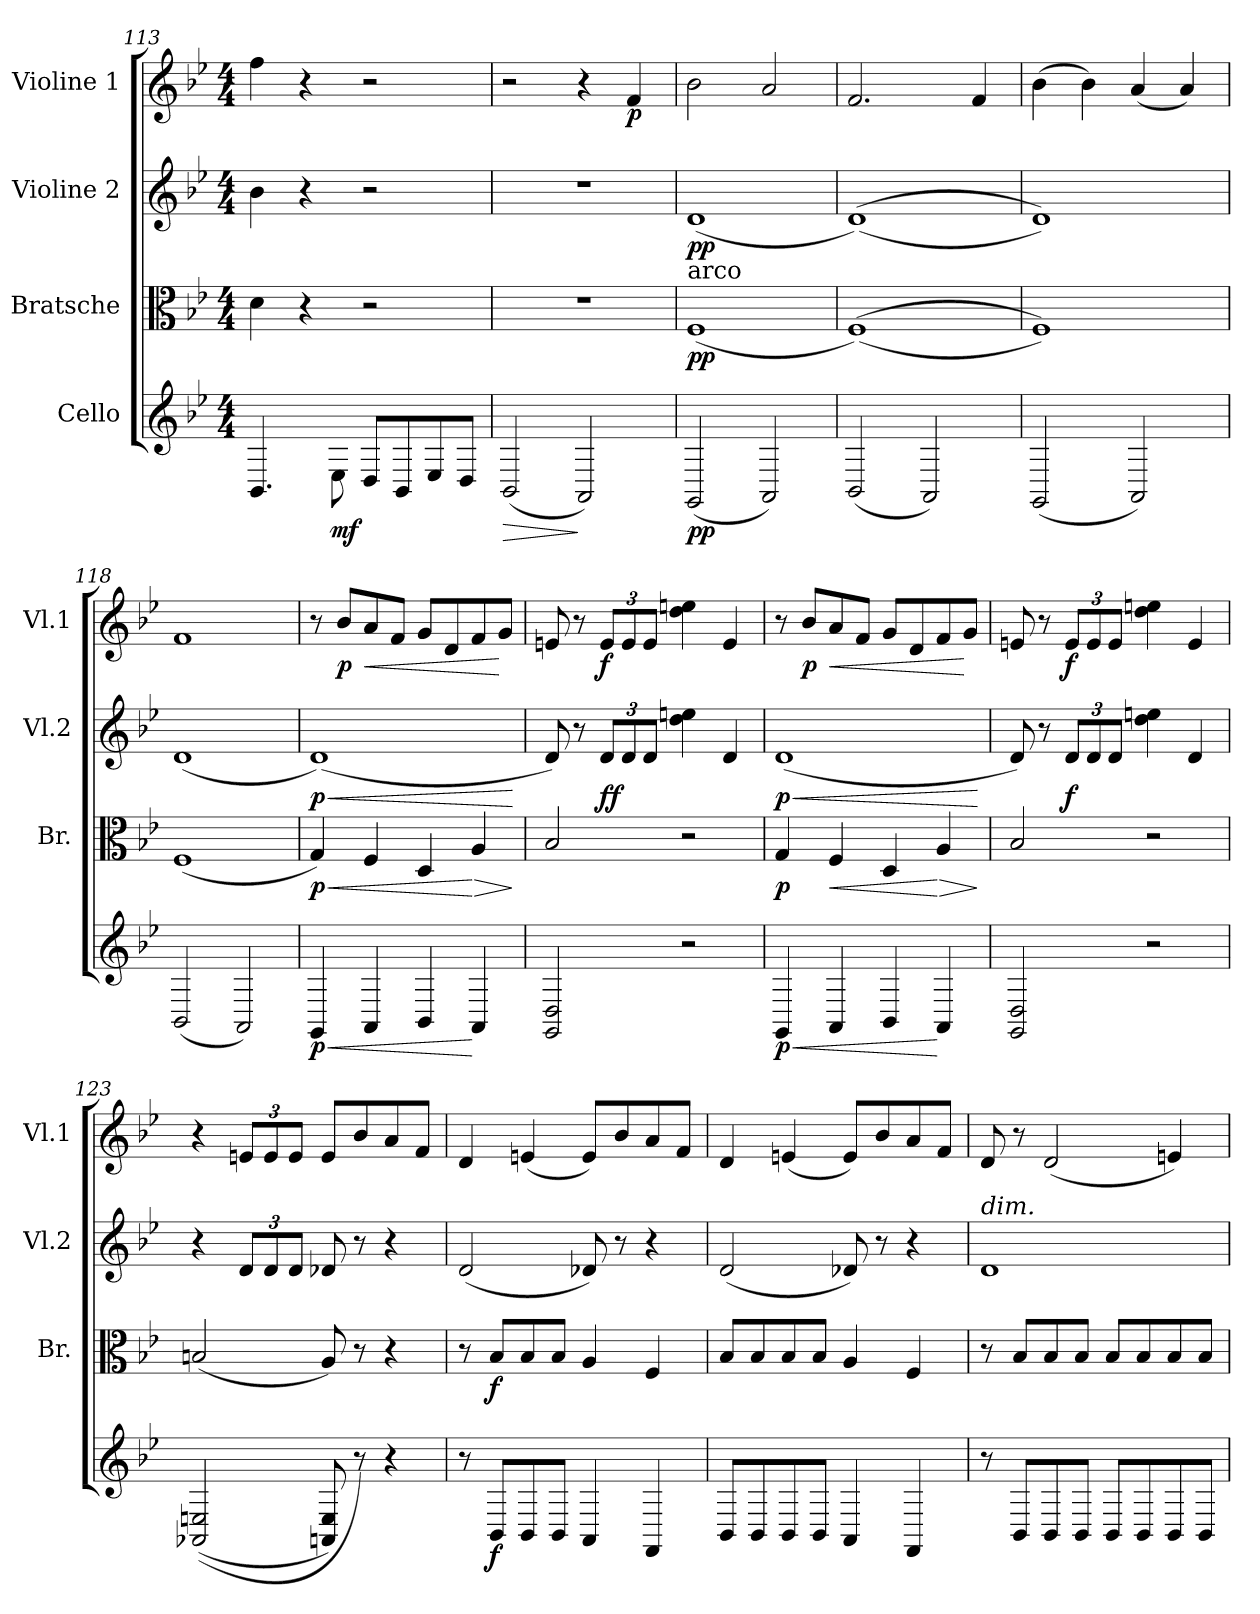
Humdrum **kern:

**kern	**dynam	**kern	**dynam	**kern	**dynam	**kern	**dynam
*part4	*part4	*part3	*part3	*part2	*part2	*part1	*part1
*staff4	*staff4	*staff3	*staff3	*staff2	*staff2	*staff1	*staff1
*I"Cello	*	*I"Bratsche	*	*I"Violine 2	*	*I"Violine 1	*
*	*	*I'Br.	*	*I'Vl.2	*	*I'Vl.1	*
*clefG2	*	*clefC3	*	*clefG2	*	*clefG2	*
*k[b-e-]	*	*k[b-e-]	*	*k[b-e-]	*	*k[b-e-]	*
*M4/4	*	*M4/4	*	*M4/4	*	*M4/4	*
=113	=113	=113	=113	=113	=113	=113	=113
4.BB-/	.	4d\	.	4b-\	.	4ff\	.
.	.	4r	.	4r	.	4r	.
!	!LO:DY:b	!	!	!	!	!	!
8E-\	mf	.	.	.	.	.	.
8D/L	.	2r	.	2r	.	2r	.
8BB-/	.	.	.	.	.	.	.
8E-/	.	.	.	.	.	.	.
8D/J	.	.	.	.	.	.	.
=114	=114	=114	=114	=114	=114	=114	=114
!	!LO:HP:b	!	!	!	!	!	!
(2BB-/	>	1r	.	1r	.	2r	.
2AA/)	]	.	.	.	.	4r	.
!	!	!	!	!	!	!	!LO:DY:b
.	.	.	.	.	.	4f/	p
=115	=115	=115	=115	=115	=115	=115	=115
!	!	!LO:TX:a:t=arco	!	!	!	!	!
!	!LO:DY:b	!	!LO:DY:b	!	!LO:DY:b	!	!
(2GG/	pp	(1F	pp	(1d	pp	2b-\	.
2AA/)	.	.	.	.	.	2a/	.
!!LO:LB:g=z
=116	=116	=116	=116	=116	=116	=116	=116
(2BB-/	.	((1F)	.	((1d)	.	2.f/	.
2AA/)	.	.	.	.	.	.	.
.	.	.	.	.	.	4f/	.
=117	=117	=117	=117	=117	=117	=117	=117
(2GG/	.	1F))	.	1d))	.	(4b-\	.
.	.	.	.	.	.	4b-\)	.
2AA/)	.	.	.	.	.	(4a/	.
.	.	.	.	.	.	4a/)	.
!!LO:LB:g=z
=118	=118	=118	=118	=118	=118	=118	=118
(2BB-/	.	(1F	.	(1d	.	1f	.
2AA/)	.	.	.	.	.	.	.
=119	=119	=119	=119	=119	=119	=119	=119
!	!LO:HP:b	!	!LO:HP:b	!	!LO:HP:b	!	!
!	!LO:DY:n=1:b	!	!LO:DY:n=1:b	!	!LO:DY:n=1:b	!	!
4GG/	< p	4G/)	< p	(1d)	< p	8r	.
!	!	!	!	!	!	!	!LO:DY:b
.	.	.	.	.	.	8b-/L	p
!	!	!	!	!	!	!	!LO:HP:b
4AA/	.	4F/	.	.	.	8a/	<
.	.	.	.	.	.	8f/J	.
4BB-/	.	4D/	.	.	.	8g/L	.
.	.	.	.	.	.	8d/	.
!	!	!	!LO:HP:n=1:b	!	!	!	!
4AA/	[	4A/	[ >	.	.	8f/	.
.	.	.	.	.	.	8g/J	[
.	.	.	]	.	[	.	.
=120	=120	=120	=120	=120	=120	=120	=120
2GG/ 2D/	.	2B-/	.	8d/)	.	8en/	.
.	.	.	.	8r	.	8r	.
*	*	*	*	*Xbrackettup	*	*Xbrackettup	*
!	!	!	!	!	!LO:DY:b	!	!LO:DY:b
.	.	.	.	12d/L	ff	12e/L	f
.	.	.	.	12d/	.	12e/	.
.	.	.	.	12d/J	.	12e/J	.
2r	.	2r	.	4dd\ 4een\	.	4dd\ 4een\	.
.	.	.	.	4d/	.	4e/	.
=121	=121	=121	=121	=121	=121	=121	=121
!	!LO:HP:b	!	!	!	!LO:HP:b	!	!
!	!LO:DY:n=1:b	!	!LO:DY:b	!	!LO:DY:n=1:b	!	!
4GG/	< p	4G/	p	(1d	< p	8r	.
!	!	!	!	!	!	!	!LO:DY:b
.	.	.	.	.	.	8b-/L	p
!	!	!	!LO:HP:b	!	!	!	!LO:HP:b
4AA/	.	4F/	<	.	.	8a/	<
.	.	.	.	.	.	8f/J	.
4BB-/	.	4D/	.	.	.	8g/L	.
.	.	.	.	.	.	8d/	.
!	!	!	!LO:HP:n=1:b	!	!	!	!
4AA/	[	4A/	[ >	.	.	8f/	.
.	.	.	.	.	.	8g/J	[
.	.	.	]	.	[	.	.
!!LO:PB:g=z
=122	=122	=122	=122	=122	=122	=122	=122
2GG/ 2D/	.	2B-/	.	8d/)	.	8en/	.
.	.	.	.	8r	.	8r	.
!	!	!	!	!	!LO:DY:b	!	!LO:DY:b
.	.	.	.	12d/L	f	12e/L	f
.	.	.	.	12d/	.	12e/	.
.	.	.	.	12d/J	.	12e/J	.
2r	.	2r	.	4dd\ 4een\	.	4dd\ 4een\	.
.	.	.	.	4d/	.	4e/	.
!!LO:LB:g=z
=123	=123	=123	=123	=123	=123	=123	=123
((2AA-X/ 2En/	.	(2Bn/	.	4r	.	4r	.
.	.	.	.	12d/L	.	12en/L	.
.	.	.	.	12d/	.	12e/	.
.	.	.	.	12d/J	.	12e/J	.
8AAn/ 8E/)	.	8A/)	.	8d-X/	.	8e/L	.
8r)	.	8r	.	8r	.	8b-/	.
4r	.	4r	.	4r	.	8a/	.
.	.	.	.	.	.	8f/J	.
=124	=124	=124	=124	=124	=124	=124	=124
8r	.	8r	.	(2d/	.	4d/	.
!	!LO:DY:b	!	!LO:DY:b	!	!	!	!
8BB-/L	f	8B-/L	f	.	.	.	.
8BB-/	.	8B-/	.	.	.	(4en/	.
8BB-/J	.	8B-/J	.	.	.	.	.
4AA/	.	4A/	.	8d-X/)	.	8e/L)	.
.	.	.	.	8r	.	8b-/	.
4FF/	.	4F/	.	4r	.	8a/	.
.	.	.	.	.	.	8f/J	.
=125	=125	=125	=125	=125	=125	=125	=125
8BB-/L	.	8B-/L	.	(2d/	.	4d/	.
8BB-/	.	8B-/	.	.	.	.	.
8BB-/	.	8B-/	.	.	.	(4en/	.
8BB-/J	.	8B-/J	.	.	.	.	.
4AA/	.	4A/	.	8d-X/)	.	8e/L)	.
.	.	.	.	8r	.	8b-/	.
4FF/	.	4F/	.	4r	.	8a/	.
.	.	.	.	.	.	8f/J	.
!!LO:LB:g=z
=126	=126	=126	=126	=126	=126	=126	=126
!	!	!	!	!LO:TX:a:i:t=dim.	!	!	!
8r	.	8r	.	1d	.	8d/	.
8BB-/L	.	8B-/L	.	.	.	8r	.
8BB-/	.	8B-/	.	.	.	(2d/	.
8BB-/J	.	8B-/J	.	.	.	.	.
8BB-/L	.	8B-/L	.	.	.	.	.
8BB-/	.	8B-/	.	.	.	.	.
8BB-/	.	8B-/	.	.	.	4en/)	.
8BB-/J	.	8B-/J	.	.	.	.	.
=	=	=	=	=	=	=	=
*-	*-	*-	*-	*-	*-	*-	*-
